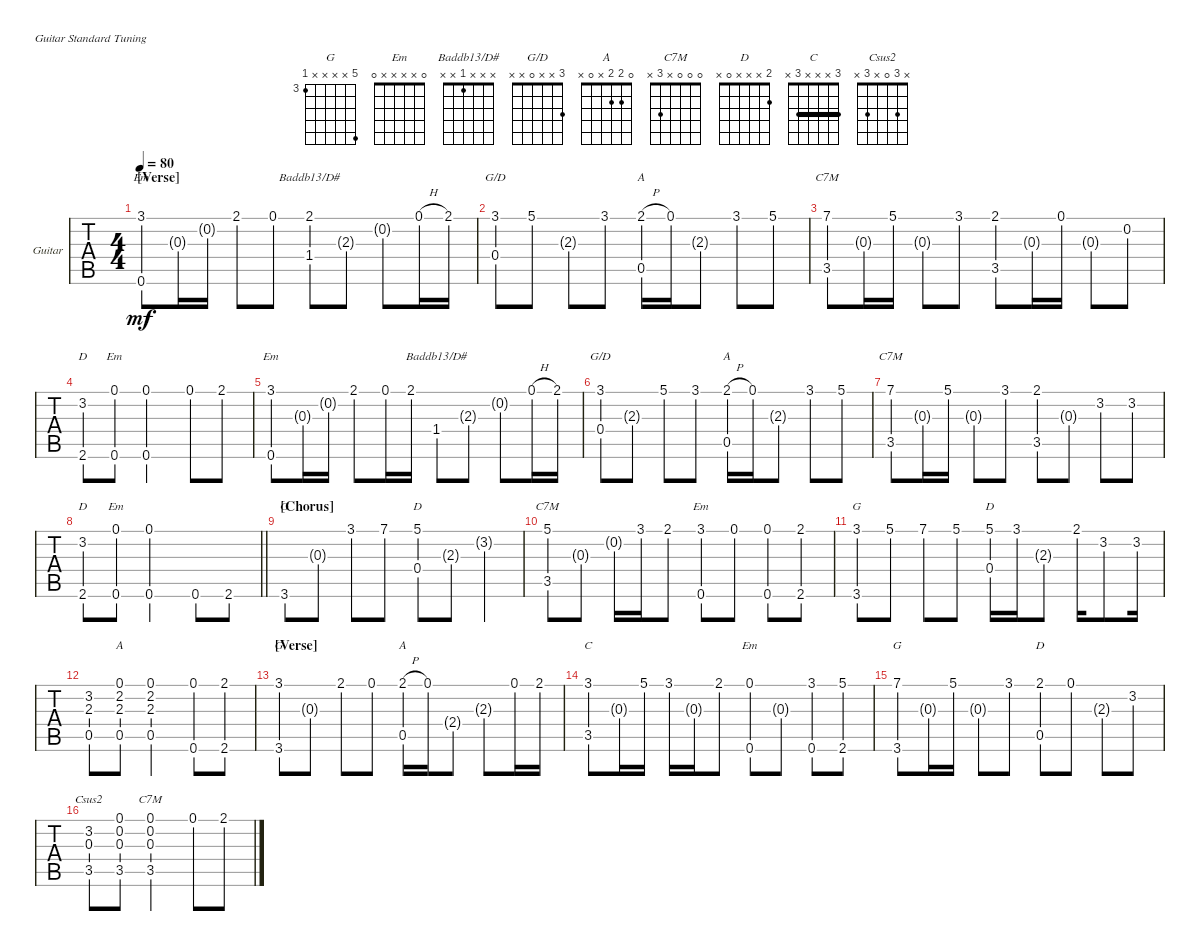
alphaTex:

\defaultSystemsLayout 4
\bracketExtendMode groupsimilarinstruments
\firstSystemTrackNameOrientation horizontal
\otherSystemsTrackNameOrientation horizontal
\track ("music.kaminari.info" "Guitar") {instrument acousticguitarsteel}
\staff {tabs}
\tuning (E4 B3 G3 D3 A2 E2)
\chord ("G" x x x x x 3)
\chord ("Em" 3 x x x x 0)
\chord ("Baddb13/D#" 2 x x 1 x x)
\chord ("G/D" 3 x x 0 x x)
\chord ("A" 2 x x x 0 x)
\chord ("C7M" 7 x x x 3 x) {firstfret 3}
\chord ("D" x 3 x x x 2)
\chord ("Em" 0 x x x x 0)
\chord ("Baddb13/D#" x x x 1 x x)
\chord ("D" 5 x x 0 x x)
\chord ("C7M" 5 x x x 3 x)
\chord ("G" 3 x x x x 3) {barre 3}
\chord ("A" 0 2 2 x 0 x)
\chord ("C" 3 x x x 3 x) {barre 3}
\chord ("G" 7 x x x x 3) {firstfret 3}
\chord ("D" 2 x x x 0 x)
\chord ("Csus2" x 3 0 x 3 x)
\chord ("C7M" 0 0 0 x 3 x)
\ts (4 4)
\section ("" "[Verse]")
\tempo 80
\clef g2
\ks aminor
(3.1 0.6).8{ch "Em" dy mf} 0.3{g}.16 0.2{g}.16 2.1.8 0.1.8 (2.1 1.4).8{ch "Baddb13/D#"} 2.3{g}.8 0.2{g}.8 0.1{h}.16 2.1.16 |
(3.1 0.4).8{ch "G/D"} 5.1.8 2.3{g}.8 3.1.8 (2.1{h} 0.5).16{ch "A" legatoorigin} 0.1.16 2.3{g}.8 3.1.8 5.1.8 |
(7.1 3.5).8{ch "C7M"} 0.3{g}.16 5.1.16 0.3{g}.8 3.1.8 (2.1 3.5).8 0.3{g}.16 0.1.16 0.3{g}.8 0.2.8 |
(3.2 2.6).8{ch "D" legatoorigin} (0.1 0.6).8{ch "Em"} (0.1 0.6).2 0.1.8 2.1.8 |
(3.1 0.6).8{ch "Em"} 0.3{g}.16 0.2{g}.16 2.1.8 0.1.16 2.1.16 1.4.8{ch "Baddb13/D#"} 2.3{g}.8 0.2{g}.8 0.1{h}.16 2.1.16 |
(3.1 0.4).8{ch "G/D"} 2.3{g}.8 5.1.8 3.1.8 (2.1{h} 0.5).16{ch "A" legatoorigin} 0.1.16 2.3{g}.8 3.1.8 5.1.8 |
(7.1 3.5).8{ch "C7M"} 0.3{g}.16 5.1.16 0.3{g}.8 3.1.8 (2.1 3.5).8 0.3{g}.8 3.2.8 3.2.8 |
\barLineRight lightlight
(3.2 2.6).8{ch "D" legatoorigin} (0.1 0.6).8{ch "Em"} (0.1 0.6).2 0.6.8 2.6.8 |
\section ("" "[Chorus]")
3.6.8{ch "G"} 0.3{g}.8 3.1.8{legatoorigin} 7.1.8{legatoorigin} (5.1 0.4).8{ch "D"} 2.3{g}.8 3.2{g}.4 |
(5.1 3.5).8{ch "C7M" legatoorigin} 0.3{g}.8{legatoorigin} 0.2{g}.16 3.1.16{legatoorigin} 2.1.8 (3.1 0.6).8{ch "Em" legatoorigin} 0.1.8 (0.1 0.6).8 (2.1 2.6).8 |
(3.1 3.6).8{ch "G" legatoorigin} 5.1.8 7.1.8 5.1.8 (5.1 0.4).16{ch "D" legatoorigin} 3.1.16 2.3{g}.8 2.1.16{legatoorigin} 3.2.8 3.2.16 |
(3.2 0.5 2.3).8{legatoorigin} (0.1 0.5 2.3 2.2).8{ch "A"} (0.1 0.5 2.3 2.2).2 (0.1 0.6).8 (2.1 2.6).8 |
\section ("" "[Verse]")
(3.1 3.6).8{ch "G"} 0.3{g}.8 2.1.8 0.1.8 (2.1{h} 0.5).16{ch "A" legatoorigin} 0.1.16 2.4{g}.8 2.3{g}.8 0.1.16 2.1.16 |
(3.1 3.5).8{ch "C"} 0.3{g}.16 5.1.16 3.1.16 0.3{g}.16 2.1.8{legatoorigin} (0.1 0.6).8{ch "Em"} 0.3{g}.8 (3.1 0.6).8 (5.1 2.6).8 |
(7.1 3.6).8{ch "G"} 0.3{g}.16 5.1.16 0.3{g}.8 3.1.8 (2.1 0.5).8{ch "D"} 0.1.8 2.3{g}.8 3.2.8 |
(3.2 3.5 0.3).8{ch "Csus2" legatoorigin} (0.1 3.5 0.3 0.2).8 (0.1 3.5 0.3 0.2).2{ch "C7M"} 0.1.8 2.1.8
